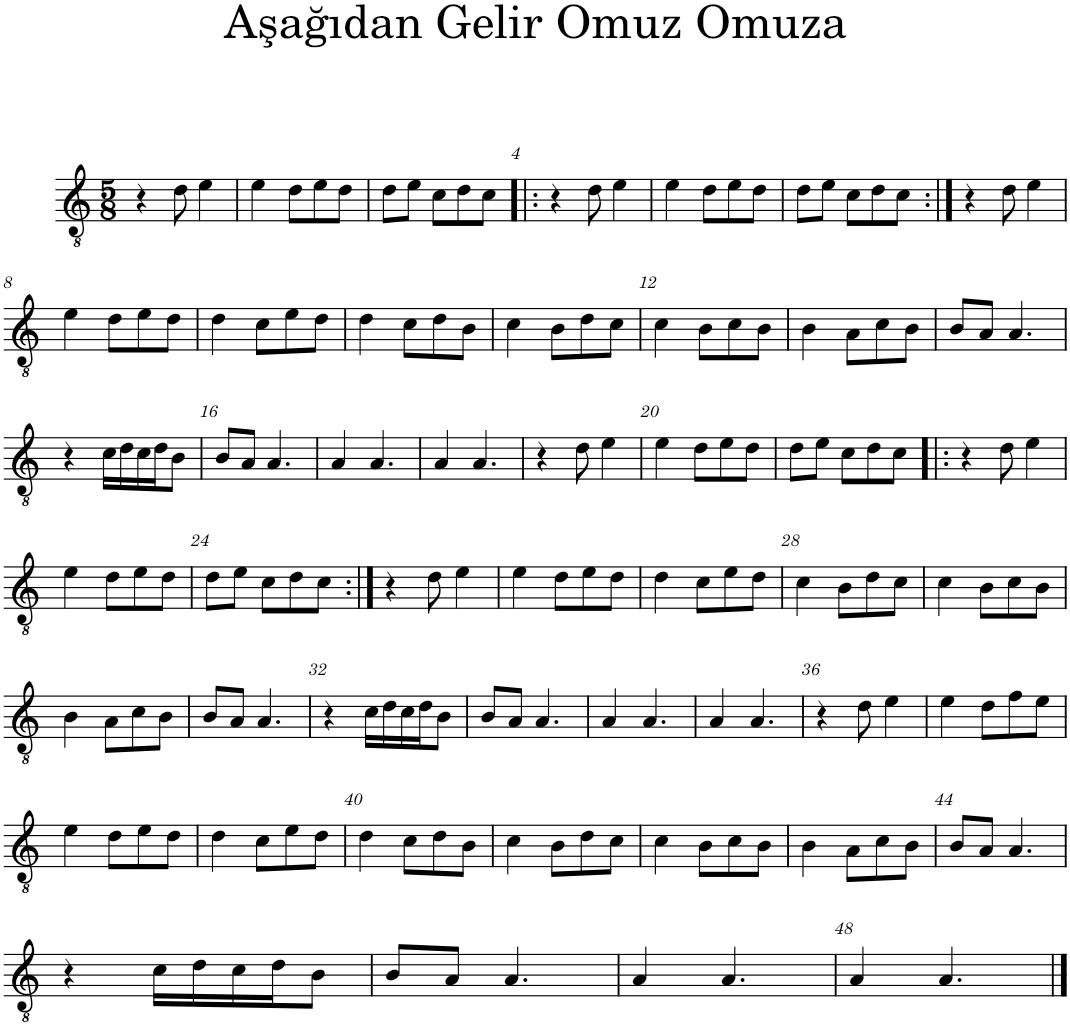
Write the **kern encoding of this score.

**kern
*part1
*staff1
*I"Classical Guitar
*I'Guit.
*clefGv2
*k[]
*M5/8
=1
4r
8d\
4e\
=2
4e\
8d\L
8e\
8d\J
=3
8d\L
8e\J
8c\L
8d\
8c\J
=4!|:
4r
8d\
4e\
=5
4e\
8d\L
8e\
8d\J
=6
8d\L
8e\J
8c\L
8d\
8c\J
=7:|!
4r
8d\
4e\
!!LO:LB:g=z
=8
4e\
8d\L
8e\
8d\J
=9
4d\
8c\L
8e\
8d\J
=10
4d\
8c\L
8d\
8B\J
=11
4c\
8B\L
8d\
8c\J
=12
4c\
8B\L
8c\
8B\J
=13
4B\
8A\L
8c\
8B\J
=14
8B/L
8A/J
4.A/
!!LO:LB:g=z
=15
4r
16c\LL
16d\
16c\
16d\J
8B\J
=16
8B/L
8A/J
4.A/
=17
4A/
4.A/
=18
4A/
4.A/
=19
4r
8d\
4e\
=20
4e\
8d\L
8e\
8d\J
=21
8d\L
8e\J
8c\L
8d\
8c\J
=22!|:
4r
8d\
4e\
!!LO:LB:g=z
=23
4e\
8d\L
8e\
8d\J
=24
8d\L
8e\J
8c\L
8d\
8c\J
=25:|!
4r
8d\
4e\
=26
4e\
8d\L
8e\
8d\J
=27
4d\
8c\L
8e\
8d\J
=28
4c\
8B\L
8d\
8c\J
=29
4c\
8B\L
8c\
8B\J
!!LO:LB:g=z
=30
4B\
8A\L
8c\
8B\J
=31
8B/L
8A/J
4.A/
=32
4r
16c\LL
16d\
16c\
16d\J
8B\J
=33
8B/L
8A/J
4.A/
=34
4A/
4.A/
=35
4A/
4.A/
=36
4r
8d\
4e\
=37
4e\
8d\L
8f\
8e\J
!!LO:LB:g=z
=38
4e\
8d\L
8e\
8d\J
=39
4d\
8c\L
8e\
8d\J
=40
4d\
8c\L
8d\
8B\J
=41
4c\
8B\L
8d\
8c\J
=42
4c\
8B\L
8c\
8B\J
=43
4B\
8A\L
8c\
8B\J
=44
8B/L
8A/J
4.A/
!!LO:LB:g=z
=45
4r
16c\LL
16d\
16c\
16d\J
8B\J
=46
8B/L
8A/J
4.A/
=47
4A/
4.A/
=48
4A/
4.A/
==
*-
